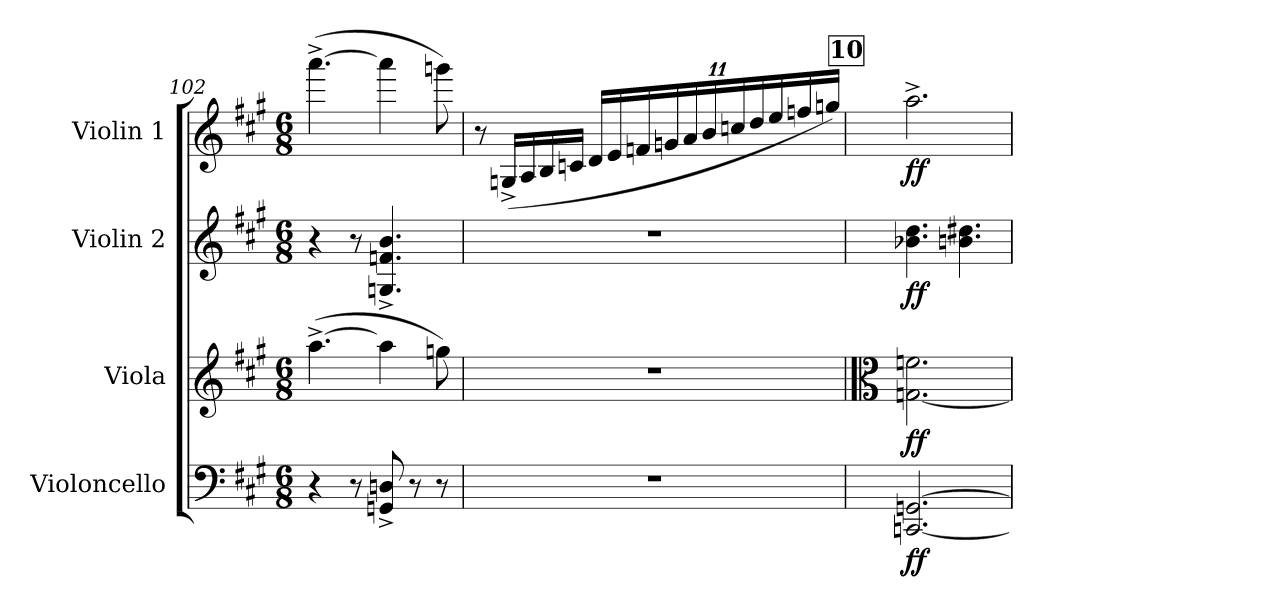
**kern	**dynam	**kern	**dynam	**kern	**dynam	**kern	**dynam
*part4	*part4	*part3	*part3	*part2	*part2	*part1	*part1
*staff4	*staff4	*staff3	*staff3	*staff2	*staff2	*staff1	*staff1
*I"Violoncello	*	*I"Viola	*	*I"Violin 2	*	*I"Violin 1	*
*I'Vc	*	*I'Vla	*	*I'Vln	*	*I'Vln	*
*clefF4	*	*clefG2	*	*clefG2	*	*clefG2	*
*k[f#c#g#]	*	*k[f#c#g#]	*	*k[f#c#g#]	*	*k[f#c#g#]	*
*M6/8	*	*M6/8	*	*M6/8	*	*M6/8	*
=102	=102	=102	=102	=102	=102	=102	=102
4r	.	([4.aa^\	.	4r	.	([4.aaa^\	.
8r	.	.	.	8r	.	.	.
8GGn/^> 8Dn/^>	.	4aa\]	.	4.Gn/^> 4.fn/^> 4.b/^>	.	4aaa\]	.
8r	.	.	.	.	.	.	.
8r	.	8ggn\)	.	.	.	8gggn\)	.
=103	=103	=103	=103	=103	=103	=103	=103
2.r	.	2.r	.	2.r	.	8r	.
.	.	.	.	.	.	(16Gn^>/LL	.
.	.	.	.	.	.	16A/	.
.	.	.	.	.	.	16B/	.
.	.	.	.	.	.	16cn/JJ	.
*	*	*	*	*	*	*Xbrackettup	*
.	.	.	.	.	.	88%3d/LL	.
.	.	.	.	.	.	88%3e/	.
.	.	.	.	.	.	88%3fn/	.
.	.	.	.	.	.	88%3gn/	.
.	.	.	.	.	.	88%3a/	.
.	.	.	.	.	.	88%3b/	.
.	.	.	.	.	.	88%3ccn/	.
.	.	.	.	.	.	88%3dd/	.
.	.	.	.	.	.	88%3ee/	.
.	.	.	.	.	.	88%3ffn/	.
.	.	.	.	.	.	88%3ggn/JJ)	.
!!LO:REH:place=s1:a:B:cj:fs=14:t=10
=104	=104	=104	=104	=104	=104	=104	=104
*	*	*clefC3	*	*	*	*	*
!	!LO:DY:b	!	!LO:DY:b	!	!LO:DY:b	!	!LO:DY:b
[2.CCn/ [2.GGn/	ff	[2.Gn\ 2.fn\	ff	4.b-X\ 4.dd\	ff	2.aa^\	ff
.	.	.	.	4.bn\ 4.dd#X\	.	.	.
=	=	=	=	=	=	=	=
*-	*-	*-	*-	*-	*-	*-	*-
